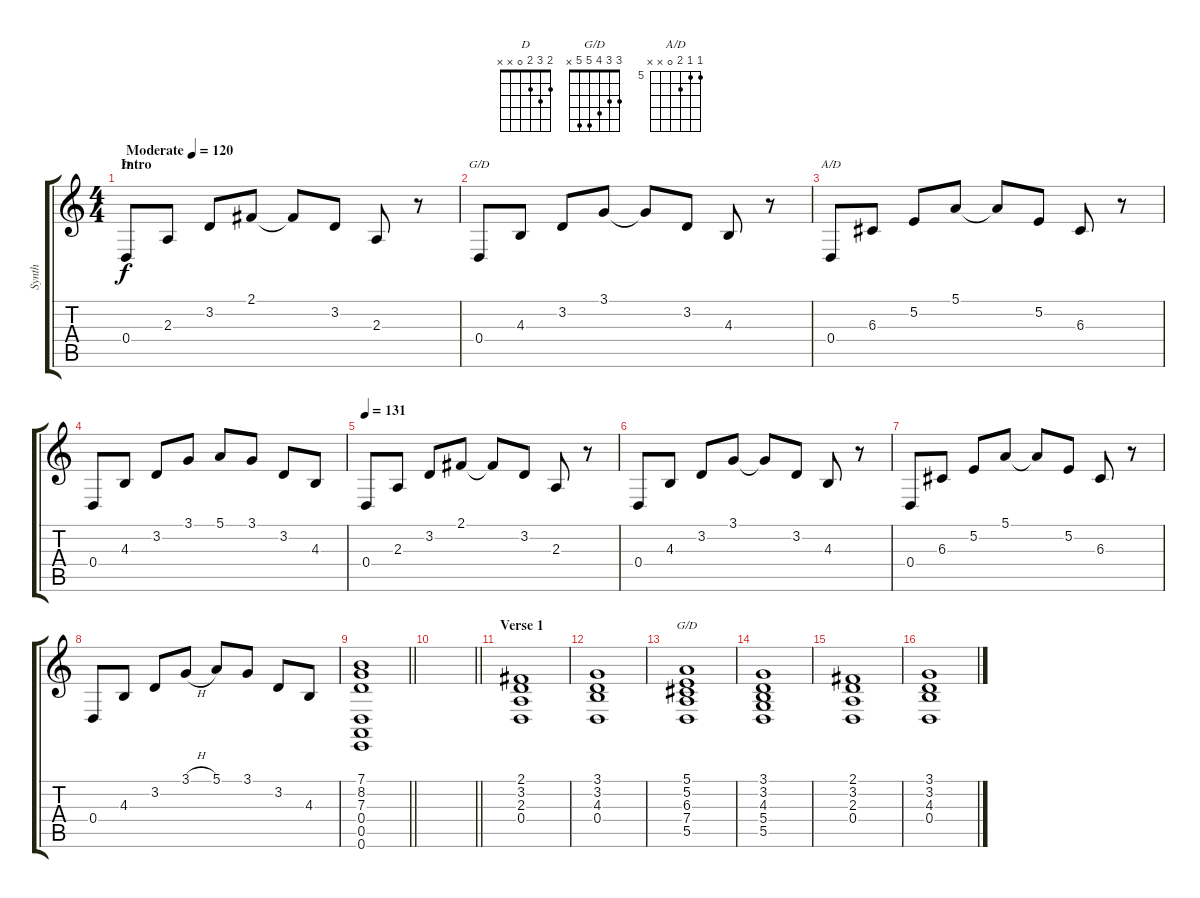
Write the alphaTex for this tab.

\track ("Synth" "Synth") {instrument stringensemble2}
\staff {score tabs}
\tuning (E4 B3 G3 D3 A2 E2) {hide}
\chord ("D" 2 3 2 0 x x)
\chord ("G/D" 3 3 4 0 x x)
\chord ("A/D" 5 5 6 0 x x) {firstfret 5}
\chord ("G/D" 3 3 4 5 5 x)
\ts (4 4)
\section ("" "Intro")
\tempo (120 "Moderate")
\tempo 131
\tempo (120 "Moderate")
\clef g2
\ks c
0.4.8{ch "D" dy f instrument stringensemble2} 2.3.8 3.2.8 2.1.8 2.1{t}.8 3.2.8 2.3.8 r.8 |
0.4.8{ch "G/D"} 4.3.8 3.2.8 3.1.8 3.1{t}.8 3.2.8 4.3.8 r.8 |
0.4.8{ch "A/D"} 6.3.8 5.2.8 5.1.8 5.1{t}.8 5.2.8 6.3.8 r.8 |
0.4.8 4.3.8 3.2.8 3.1.8 5.1.8 3.1.8 3.2.8 4.3.8 |
\tempo 131
0.4.8 2.3.8 3.2.8 2.1.8 2.1{t}.8 3.2.8 2.3.8 r.8 |
0.4.8 4.3.8 3.2.8 3.1.8 3.1{t}.8 3.2.8 4.3.8 r.8 |
0.4.8 6.3.8 5.2.8 5.1.8 5.1{t}.8 5.2.8 6.3.8 r.8 |
0.4.8 4.3.8 3.2.8 3.1{h}.8 5.1.8 3.1.8 3.2.8 4.3.8 |
\barLineRight lightlight
(7.1 8.2 7.3 0.4 0.5 0.6).1 |
\barLineRight lightlight
|
\section ("" "Verse 1")
(2.1 3.2 2.3 0.4).1{volume 12 instrument stringensemble2} |
(3.1 3.2 4.3 0.4).1 |
(5.1 5.2 6.3 7.4 5.5).1{ch "G/D"} |
(3.1 3.2 4.3 5.4 5.5).1 |
(2.1 3.2 2.3 0.4).1 |
(3.1 3.2 4.3 0.4).1
